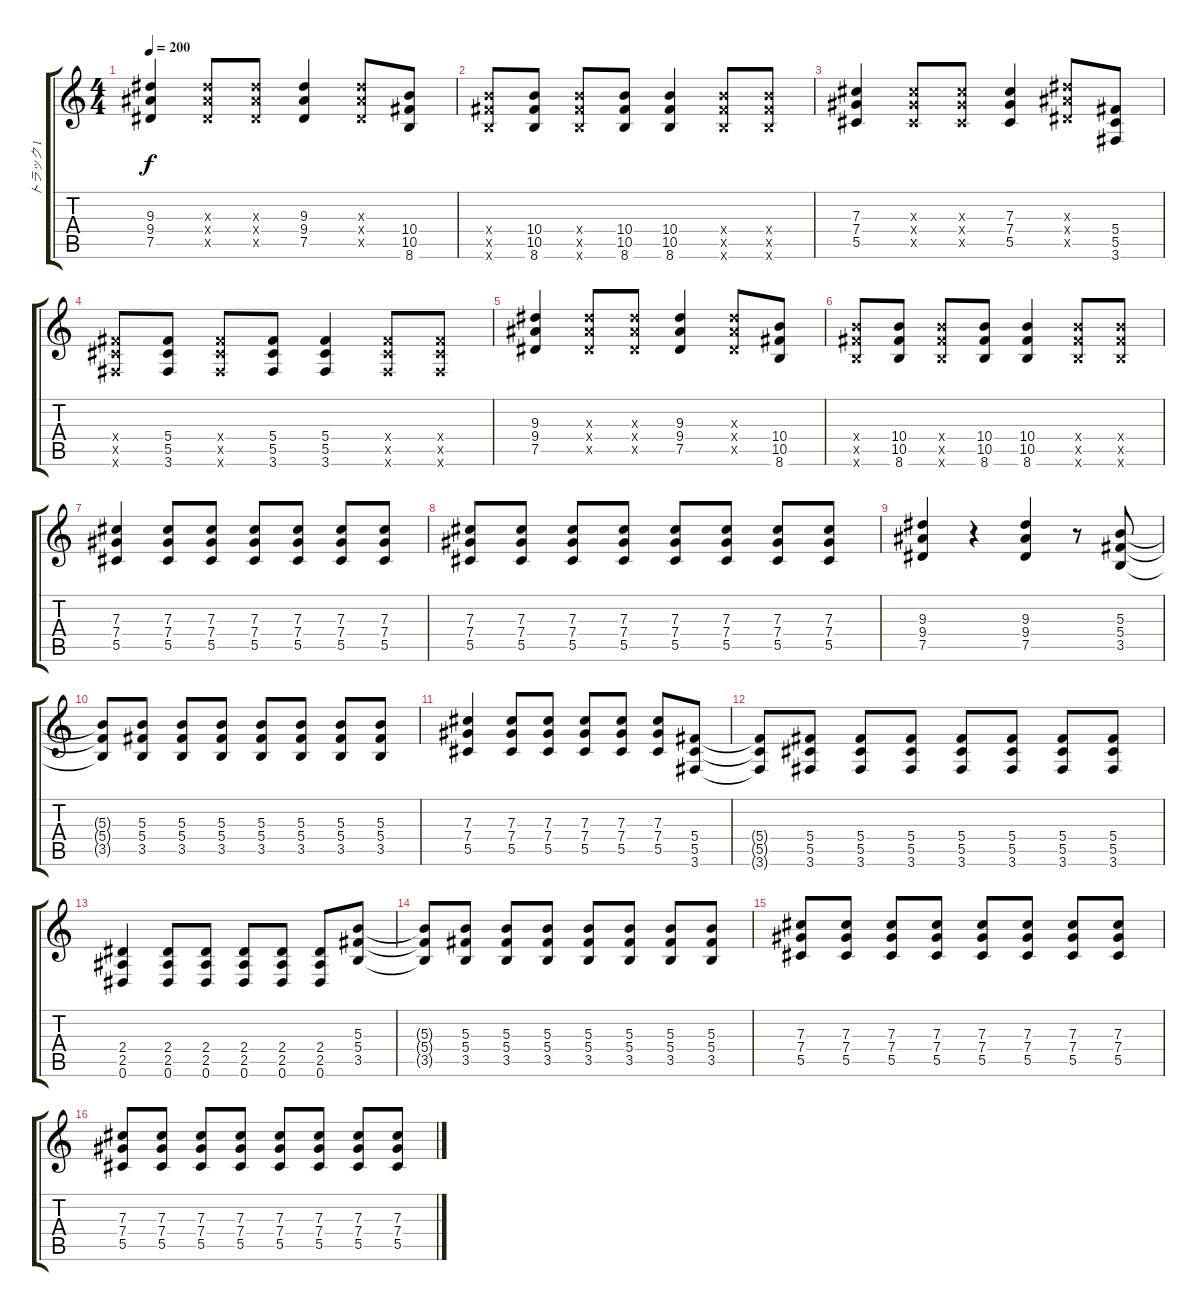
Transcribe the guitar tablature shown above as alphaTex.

\track ("トラック 1" "トラック 1") {instrument acousticguitarsteel}
\staff {score tabs}
\tuning (Eb4 Bb3 Gb3 Db3 Ab2 Eb2) {hide}
\ts (4 4)
\tempo 200
\clef g2
\ks c
(9.3 9.4 7.5).4{dy f} (9.3{x} 9.4{x} 7.5{x}).8 (9.3{x} 9.4{x} 7.5{x}).8 (9.3 9.4 7.5).4 (9.3{x} 9.4{x} 7.5{x}).8 (10.4 10.5 8.6).8 |
(10.4{x} 10.5{x} 8.6{x}).8 (10.4 10.5 8.6).8 (10.4{x} 10.5{x} 8.6{x}).8 (10.4 10.5 8.6).8 (10.4 10.5 8.6).4 (10.4{x} 10.5{x} 8.6{x}).8 (10.4{x} 10.5{x} 8.6{x}).8 |
(7.3 7.4 5.5).4 (7.3{x} 7.4{x} 5.5{x}).8 (7.3{x} 7.4{x} 5.5{x}).8 (7.3 7.4 5.5).4 (9.3{x} 9.4{x} 7.5{x}).8 (5.4 5.5 3.6).8 |
(5.4{x} 5.5{x} 3.6{x}).8 (5.4 5.5 3.6).8 (5.4{x} 5.5{x} 3.6{x}).8 (5.4 5.5 3.6).8 (5.4 5.5 3.6).4 (5.4{x} 5.5{x} 3.6{x}).8 (5.4{x} 5.5{x} 3.6{x}).8 |
(9.3 9.4 7.5).4 (9.3{x} 9.4{x} 7.5{x}).8 (9.3{x} 9.4{x} 7.5{x}).8 (9.3 9.4 7.5).4 (9.3{x} 9.4{x} 7.5{x}).8 (10.4 10.5 8.6).8 |
(10.4{x} 10.5{x} 8.6{x}).8 (10.4 10.5 8.6).8 (10.4{x} 10.5{x} 8.6{x}).8 (10.4 10.5 8.6).8 (10.4 10.5 8.6).4 (10.4{x} 10.5{x} 8.6{x}).8 (10.4{x} 10.5{x} 8.6{x}).8 |
(7.3 7.4 5.5).4 (7.3 7.4 5.5).8 (7.3 7.4 5.5).8 (7.3 7.4 5.5).8 (7.3 7.4 5.5).8 (7.3 7.4 5.5).8 (7.3 7.4 5.5).8 |
(7.3 7.4 5.5).8 (7.3 7.4 5.5).8 (7.3 7.4 5.5).8 (7.3 7.4 5.5).8 (7.3 7.4 5.5).8 (7.3 7.4 5.5).8 (7.3 7.4 5.5).8 (7.3 7.4 5.5).8 |
(9.3 9.4 7.5).4 r.4 (9.3 9.4 7.5).4 r.8 (5.3 5.4 3.5).8 |
(5.3{t} 5.4{t} 3.5{t}).8 (5.3 5.4 3.5).8 (5.3 5.4 3.5).8 (5.3 5.4 3.5).8 (5.3 5.4 3.5).8 (5.3 5.4 3.5).8 (5.3 5.4 3.5).8 (5.3 5.4 3.5).8 |
(7.3 7.4 5.5).4 (7.3 7.4 5.5).8 (7.3 7.4 5.5).8 (7.3 7.4 5.5).8 (7.3 7.4 5.5).8 (7.3 7.4 5.5).8 (5.4 5.5 3.6).8 |
(5.4{t} 5.5{t} 3.6{t}).8 (5.4 5.5 3.6).8 (5.4 5.5 3.6).8 (5.4 5.5 3.6).8 (5.4 5.5 3.6).8 (5.4 5.5 3.6).8 (5.4 5.5 3.6).8 (5.4 5.5 3.6).8 |
(2.4 2.5 0.6).4 (2.4 2.5 0.6).8 (2.4 2.5 0.6).8 (2.4 2.5 0.6).8 (2.4 2.5 0.6).8 (2.4 2.5 0.6).8 (5.3 5.4 3.5).8 |
(5.3{t} 5.4{t} 3.5{t}).8 (5.3 5.4 3.5).8 (5.3 5.4 3.5).8 (5.3 5.4 3.5).8 (5.3 5.4 3.5).8 (5.3 5.4 3.5).8 (5.3 5.4 3.5).8 (5.3 5.4 3.5).8 |
(7.3 7.4 5.5).8 (7.3 7.4 5.5).8 (7.3 7.4 5.5).8 (7.3 7.4 5.5).8 (7.3 7.4 5.5).8 (7.3 7.4 5.5).8 (7.3 7.4 5.5).8 (7.3 7.4 5.5).8 |
(7.3 7.4 5.5).8 (7.3 7.4 5.5).8 (7.3 7.4 5.5).8 (7.3 7.4 5.5).8 (7.3 7.4 5.5).8 (7.3 7.4 5.5).8 (7.3 7.4 5.5).8 (7.3 7.4 5.5).8
